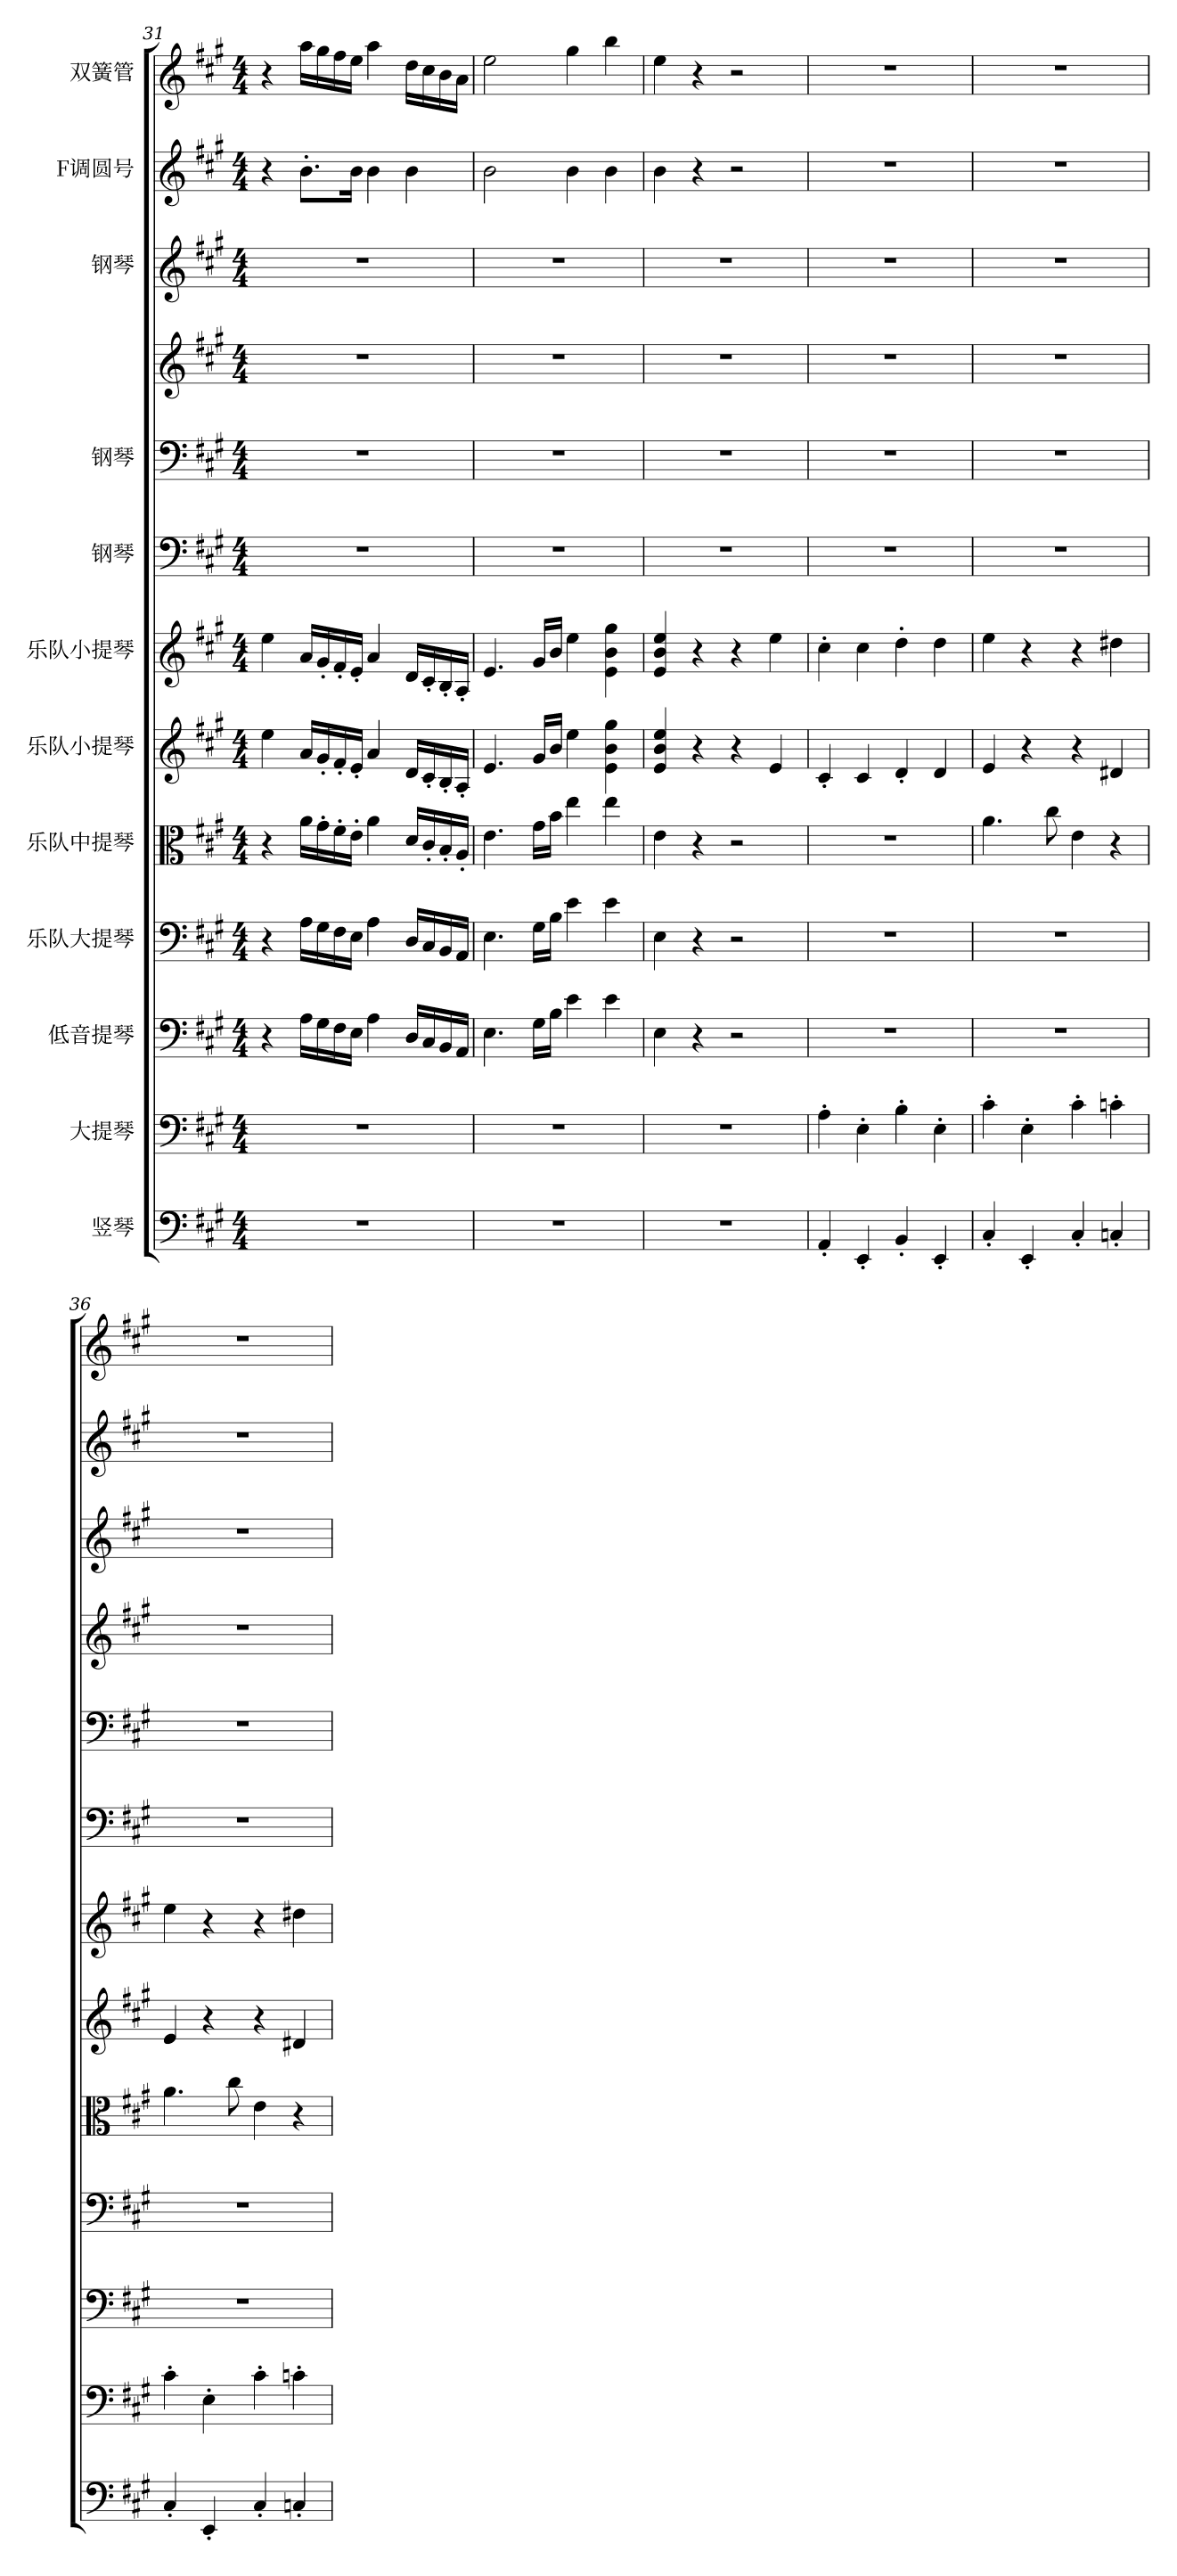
**kern	**kern	**kern	**kern	**kern	**kern	**kern	**kern	**kern	**kern	**kern	**kern	**kern
*part12	*part11	*part10	*part9	*part8	*part7	*part6	*part5	*part4	*part4	*part3	*part2	*part1
*staff13	*staff12	*staff11	*staff10	*staff9	*staff8	*staff7	*staff6	*staff5	*staff4	*staff3	*staff2	*staff1
*I"竖琴	*I"大提琴	*I"低音提琴	*I"乐队大提琴	*I"乐队中提琴	*I"乐队小提琴	*I"乐队小提琴	*I"钢琴	*I"钢琴	*	*I"钢琴	*I"F调圆号	*I"双簧管
!!LO:PB:g=z
*clefF4	*clefF4	*clefF4	*clefF4	*clefC3	*clefG2	*clefG2	*clefF4	*clefF4	*clefG2	*clefG2	*clefG2	*clefG2
*	*	*ITrd7c12	*	*	*	*	*	*	*	*	*ITrd4c7	*
*k[f#c#g#]	*k[f#c#g#]	*k[f#c#g#]	*k[f#c#g#]	*k[f#c#g#]	*k[f#c#g#]	*k[f#c#g#]	*k[f#c#g#]	*k[f#c#g#]	*k[f#c#g#]	*k[f#c#g#]	*k[f#c#]	*k[f#c#g#]
*M4/4	*M4/4	*M4/4	*M4/4	*M4/4	*M4/4	*M4/4	*M4/4	*M4/4	*M4/4	*M4/4	*M4/4	*M4/4
=31	=31	=31	=31	=31	=31	=31	=31	=31	=31	=31	=31	=31
1r	1r	4r	4r	4r	4ee\	4ee\	1r	1r	1r	1r	4r	4r
.	.	16AA\LL	16A\LL	16a\LL	16a/LL	16a/LL	.	.	.	.	8.e'\L	16aa\LL
.	.	16GG#\	16G#\	16g#'\	16g#'/	16g#'/	.	.	.	.	.	16gg#\
.	.	16FF#\	16F#\	16f#'\	16f#'/	16f#'/	.	.	.	.	.	16ff#\
.	.	16EE\JJ	16E\JJ	16e'\JJ	16e'/JJ	16e'/JJ	.	.	.	.	16e\Jk	16ee\JJ
.	.	4AA\	4A\	4a\	4a/	4a/	.	.	.	.	4e\	4aa\
.	.	16DD/LL	16D/LL	16d/LL	16d/LL	16d/LL	.	.	.	.	4e\	16dd\LL
.	.	16CC#/	16C#/	16c#'/	16c#'/	16c#'/	.	.	.	.	.	16cc#\
.	.	16BBB/	16BB/	16B'/	16B'/	16B'/	.	.	.	.	.	16b\
.	.	16AAA/JJ	16AA/JJ	16A'/JJ	16A'/JJ	16A'/JJ	.	.	.	.	.	16a\JJ
=32	=32	=32	=32	=32	=32	=32	=32	=32	=32	=32	=32	=32
*	*	*	*	*	*	*	*	*	*	*	*	*MM120
1r	1r	4.EE\	4.E\	4.e\	4.e/	4.e/	1r	1r	1r	1r	2e\	2ee\
.	.	16GG#\LL	16G#\LL	16g#\LL	16g#/LL	16g#/LL	.	.	.	.	.	.
.	.	16BB\JJ	16B\JJ	16b\JJ	16b/JJ	16b/JJ	.	.	.	.	.	.
.	.	4E\	4e\	4ee\	4ee\	4ee\	.	.	.	.	4e\	4gg#\
.	.	4E\	4e\	4ee\	4e\ 4b\ 4gg#\	4e\ 4b\ 4gg#\	.	.	.	.	4e\	4bb\
=33	=33	=33	=33	=33	=33	=33	=33	=33	=33	=33	=33	=33
*	*	*	*	*	*	*	*	*	*	*	*	*MM126
1r	1r	4EE\	4E\	4e\	4e/ 4b/ 4ee/	4e/ 4b/ 4ee/	1r	1r	1r	1r	4e\	4ee\
.	.	4r	4r	4r	4r	4r	.	.	.	.	4r	4r
.	.	2r	2r	2r	4r	4r	.	.	.	.	2r	2r
.	.	.	.	.	4e/	4ee\	.	.	.	.	.	.
=34	=34	=34	=34	=34	=34	=34	=34	=34	=34	=34	=34	=34
*	*	*	*	*	*	*	*	*	*	*	*	*MM128
4AA'/	4A'\	1r	1r	1r	4c#'/	4cc#'\	1r	1r	1r	1r	1r	1r
4EE'/	4E'\	.	.	.	4c#/	4cc#\	.	.	.	.	.	.
4BB'/	4B'\	.	.	.	4d'/	4dd'\	.	.	.	.	.	.
4EE'/	4E'\	.	.	.	4d/	4dd\	.	.	.	.	.	.
=35	=35	=35	=35	=35	=35	=35	=35	=35	=35	=35	=35	=35
4C#'/	4c#'\	1r	1r	4.a\	4e/	4ee\	1r	1r	1r	1r	1r	1r
4EE'/	4E'\	.	.	.	4r	4r	.	.	.	.	.	.
.	.	.	.	8cc#\	.	.	.	.	.	.	.	.
4C#'/	4c#'\	.	.	4e\	4r	4r	.	.	.	.	.	.
4Cn'/	4cn'\	.	.	4r	4d#X/	4dd#X\	.	.	.	.	.	.
=36	=36	=36	=36	=36	=36	=36	=36	=36	=36	=36	=36	=36
4C#'/	4c#'\	1r	1r	4.a\	4e/	4ee\	1r	1r	1r	1r	1r	1r
4EE'/	4E'\	.	.	.	4r	4r	.	.	.	.	.	.
.	.	.	.	8cc#\	.	.	.	.	.	.	.	.
4C#'/	4c#'\	.	.	4e\	4r	4r	.	.	.	.	.	.
4Cn'/	4cn'\	.	.	4r	4d#X/	4dd#X\	.	.	.	.	.	.
=	=	=	=	=	=	=	=	=	=	=	=	=
*-	*-	*-	*-	*-	*-	*-	*-	*-	*-	*-	*-	*-
